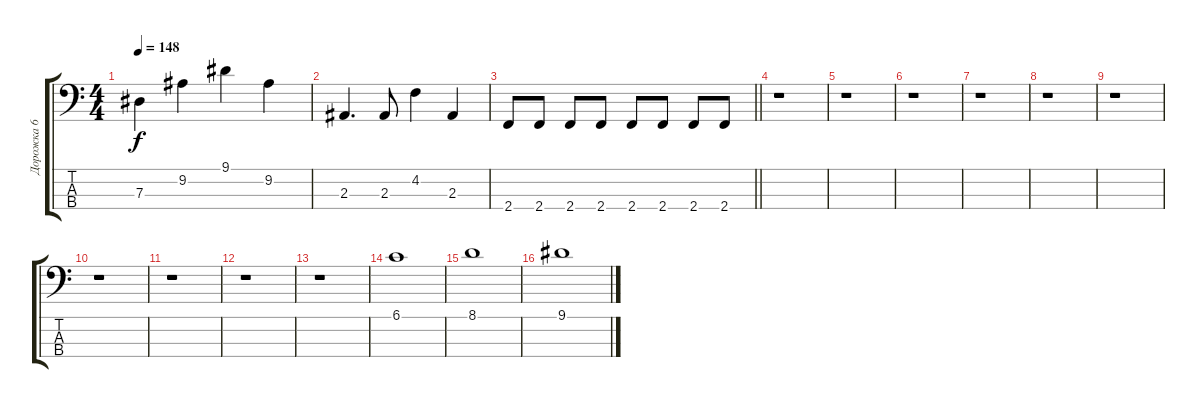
\track ("Дорожка 6" "Дорожка 6") {instrument electricbassfinger}
\staff {score tabs}
\tuning (Gb2 Db2 Ab1 Eb1) {hide}
\ts (4 4)
\tempo 148
\clef f4
\ks c
7.3.4{dy f} 9.2.4 9.1.4 9.2.4 |
2.3.4{d} 2.3.8 4.2.4 2.3.4 |
\barLineRight lightlight
2.4.8 2.4.8 2.4.8 2.4.8 2.4.8 2.4.8 2.4.8 2.4.8 |
r.1 |
r.1 |
r.1 |
r.1 |
r.1 |
r.1 |
r.1 |
r.1 |
r.1 |
r.1 |
6.1.1 |
8.1.1 |
9.1.1
